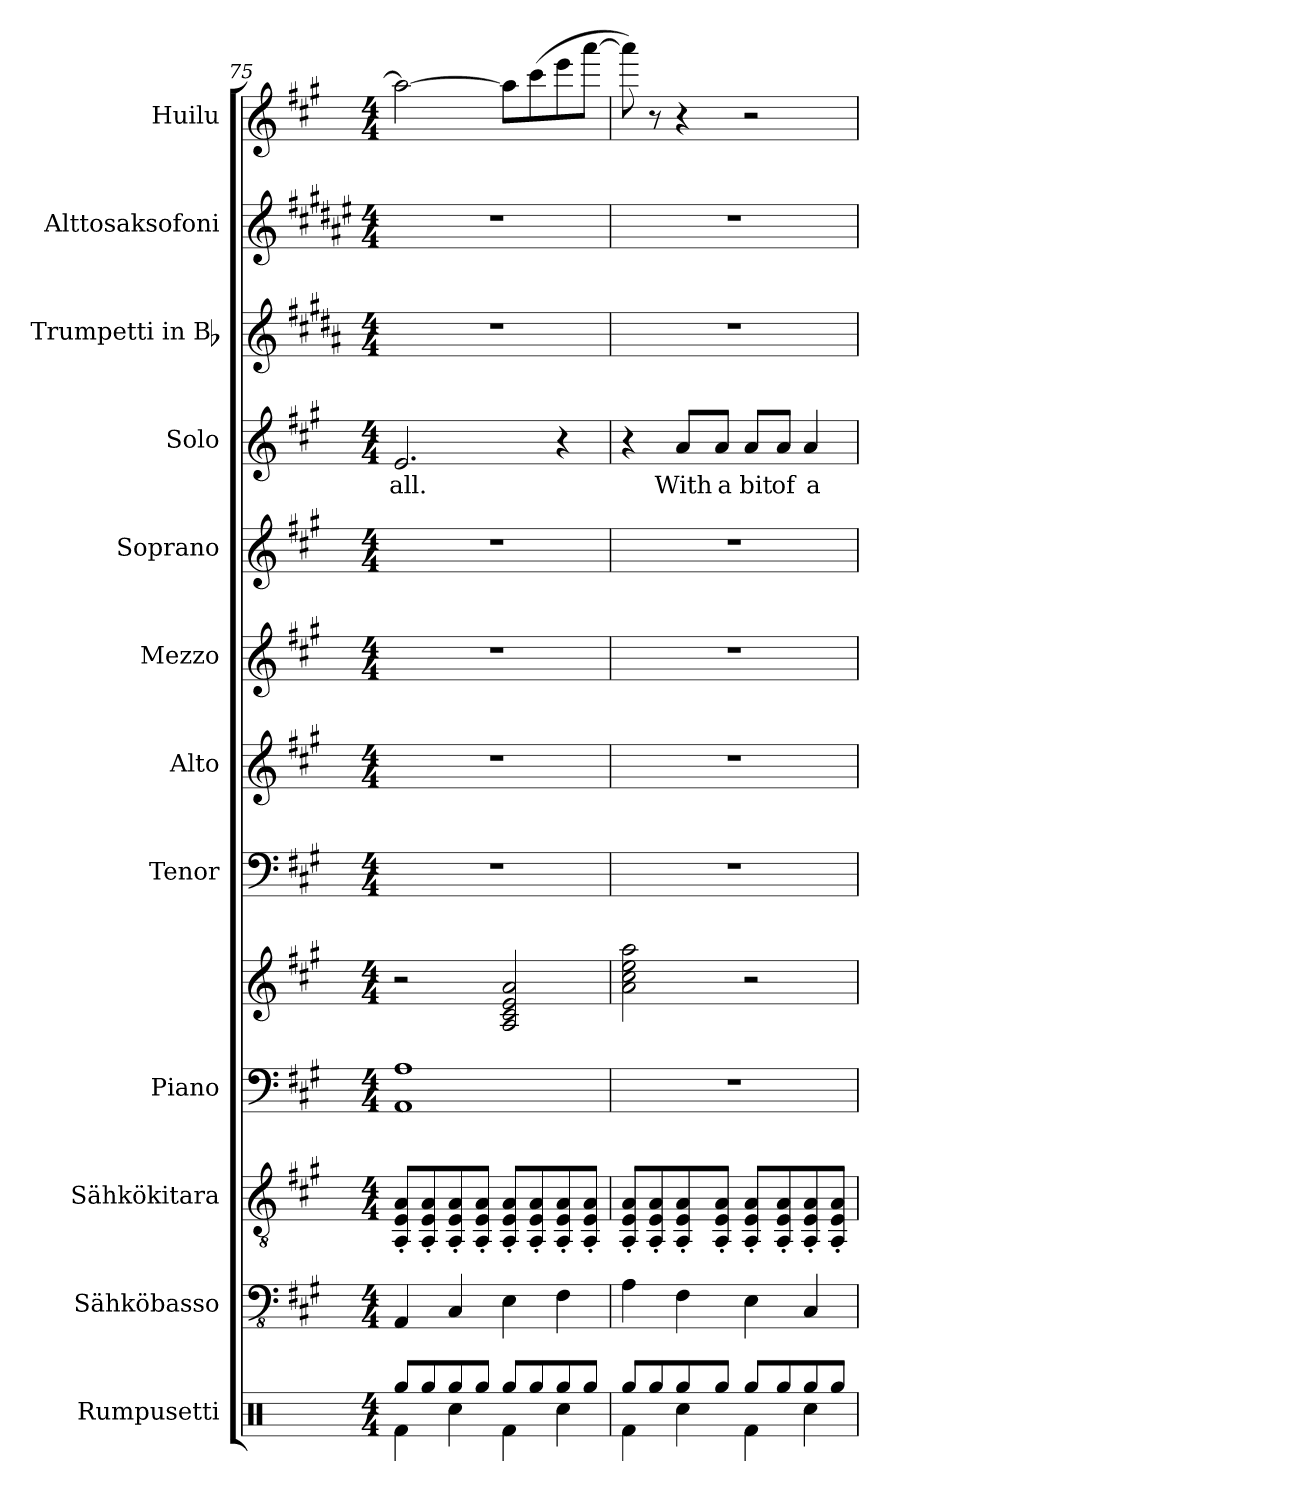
**kern	**kern	**kern	**kern	**kern	**kern	**kern	**kern	**kern	**kern	**text	**kern	**kern	**kern
*part12	*part11	*part10	*part9	*part9	*part8	*part7	*part6	*part5	*part4	*part4	*part3	*part2	*part1
*staff13	*staff12	*staff11	*staff10	*staff9	*staff8	*staff7	*staff6	*staff5	*staff4	*staff4	*staff3	*staff2	*staff1
*I"Rumpusetti	*I"Sähköbasso	*I"Sähkökitara	*I"Piano	*	*I"Tenor	*I"Alto	*I"Mezzo	*I"Soprano	*I"Solo	*	*I"Trumpetti in Bb	*I"Alttosaksofoni	*I"Huilu
*I'R. setti	*	*	*I'Pno.	*	*I'T.	*I'A.	*I'M.	*I'S.	*I'Solo	*	*I'Tpt. in Bb	*	*I'H.
!!LO:LB:g=z
*clefX	*clefFv4	*clefGv2	*clefF4	*clefG2	*clefF4	*clefG2	*clefG2	*clefG2	*clefG2	*	*clefG2	*clefG2	*clefG2
*	*	*	*	*	*	*	*	*	*	*	*ITrd1c2	*ITrd5c9	*
*k[]	*k[f#c#g#]	*k[f#c#g#]	*k[f#c#g#]	*k[f#c#g#]	*k[f#c#g#]	*k[f#c#g#]	*k[f#c#g#]	*k[f#c#g#]	*k[f#c#g#]	*	*k[f#c#g#]	*k[f#c#g#]	*k[f#c#g#]
*M4/4	*M4/4	*M4/4	*M4/4	*M4/4	*M4/4	*M4/4	*M4/4	*M4/4	*M4/4	*	*M4/4	*M4/4	*M4/4
=75	=75	=75	=75	=75	=75	=75	=75	=75	=75	=75	=75	=75	=75
*^	*	*	*	*	*	*	*	*	*	*	*	*	*
!	!	!	!	!	!	!	!	!	!	!	!LO:LY:b	!	!	!
8Rgg/L	4Rf\	4AAA/	8AA/' 8E/' 8A/'L	1AA 1A	2r	1r	1r	1r	1r	2.e/	all.	1r	1r	2aa\_
8Rgg/	.	.	8AA/' 8E/' 8A/'	.	.	.	.	.	.	.	.	.	.	.
8Rgg/	4Rcc\	4CC#/	8AA/' 8E/' 8A/'	.	.	.	.	.	.	.	.	.	.	.
8Rgg/J	.	.	8AA/' 8E/' 8A/'J	.	.	.	.	.	.	.	.	.	.	.
8Rgg/L	4Rf\	4EE\	8AA/' 8E/' 8A/'L	.	2A/ 2c#/ 2e/ 2a/	.	.	.	.	.	.	.	.	8aa\L]
8Rgg/	.	.	8AA/' 8E/' 8A/'	.	.	.	.	.	.	.	.	.	.	(8ccc#\
8Rgg/	4Rcc\	4FF#\	8AA/' 8E/' 8A/'	.	.	.	.	.	.	4r	.	.	.	8eee\
8Rgg/J	.	.	8AA/' 8E/' 8A/'J	.	.	.	.	.	.	.	.	.	.	[8aaa\J
=76	=76	=76	=76	=76	=76	=76	=76	=76	=76	=76	=76	=76	=76	=76
8Rgg/L	4Rf\	4AA\	8AA/' 8E/' 8A/'L	1r	2a\ 2cc#\ 2ee\ 2aa\	1r	1r	1r	1r	4r	.	1r	1r	8aaa\])
8Rgg/	.	.	8AA/' 8E/' 8A/'	.	.	.	.	.	.	.	.	.	.	8r
!	!	!	!	!	!	!	!	!	!	!	!LO:LY:b	!	!	!
8Rgg/	4Rcc\	4FF#\	8AA/' 8E/' 8A/'	.	.	.	.	.	.	8a/L	With	.	.	4r
!	!	!	!	!	!	!	!	!	!	!	!LO:LY:b	!	!	!
8Rgg/J	.	.	8AA/' 8E/' 8A/'J	.	.	.	.	.	.	8a/J	a	.	.	.
!	!	!	!	!	!	!	!	!	!	!	!LO:LY:b	!	!	!
8Rgg/L	4Rf\	4EE\	8AA/' 8E/' 8A/'L	.	2r	.	.	.	.	8a/L	bit	.	.	2r
!	!	!	!	!	!	!	!	!	!	!	!LO:LY:b	!	!	!
8Rgg/	.	.	8AA/' 8E/' 8A/'	.	.	.	.	.	.	8a/J	of	.	.	.
!	!	!	!	!	!	!	!	!	!	!	!LO:LY:b	!	!	!
8Rgg/	4Rcc\	4CC#/	8AA/' 8E/' 8A/'	.	.	.	.	.	.	4a/	a	.	.	.
8Rgg/J	.	.	8AA/' 8E/' 8A/'J	.	.	.	.	.	.	.	.	.	.	.
*v	*v	*	*	*	*	*	*	*	*	*	*	*	*	*
=	=	=	=	=	=	=	=	=	=	=	=	=	=
*-	*-	*-	*-	*-	*-	*-	*-	*-	*-	*-	*-	*-	*-
